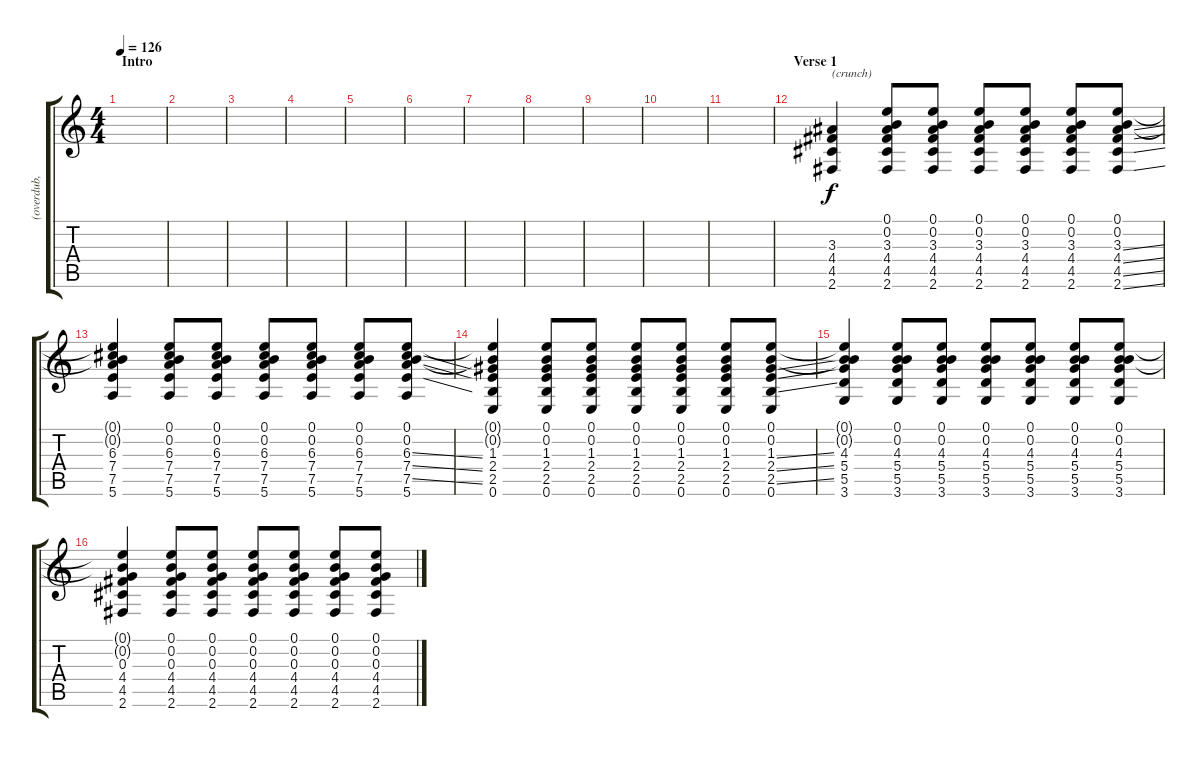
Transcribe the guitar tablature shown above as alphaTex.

\track ("(overdub, 2nd track)" "(overdub, ") {instrument electricguitarclean}
\staff {score tabs}
\tuning (E4 B3 G3 D3 A2 E2) {hide}
\ts (4 4)
\section ("" "Intro")
\tempo 126
\clef g2
\ks c
|
|
|
|
|
|
|
|
|
|
|
\section ("" "Verse 1")
(3.3 4.4 4.5 2.6).4{txt "(crunch)" instrument electricguitarjazz} (0.1 0.2 3.3 4.4 4.5 2.6).8 (0.1 0.2 3.3 4.4 4.5 2.6).8 (0.1 0.2 3.3 4.4 4.5 2.6).8 (0.1 0.2 3.3 4.4 4.5 2.6).8 (0.1 0.2 3.3 4.4 4.5 2.6).8 (0.1 0.2 3.3{ss} 4.4{ss} 4.5{ss} 2.6{ss}).8 |
(0.1{t} 0.2{t} 6.3 7.4 7.5 5.6).4 (0.1 0.2 6.3 7.4 7.5 5.6).8 (0.1 0.2 6.3 7.4 7.5 5.6).8 (0.1 0.2 6.3 7.4 7.5 5.6).8 (0.1 0.2 6.3 7.4 7.5 5.6).8 (0.1 0.2 6.3 7.4 7.5 5.6).8 (0.1 0.2 6.3{ss} 7.4{ss} 7.5{ss} 5.6).8 |
(0.1{t} 0.2{t} 1.3 2.4 2.5 0.6).4 (0.1 0.2 1.3 2.4 2.5 0.6).8 (0.1 0.2 1.3 2.4 2.5 0.6).8 (0.1 0.2 1.3 2.4 2.5 0.6).8 (0.1 0.2 1.3 2.4 2.5 0.6).8 (0.1 0.2 1.3 2.4 2.5 0.6).8 (0.1 0.2 1.3{ss} 2.4{ss} 2.5{ss} 0.6).8 |
(0.1{t} 0.2{t} 4.3 5.4 5.5 3.6).4 (0.1 0.2 4.3 5.4 5.5 3.6).8 (0.1 0.2 4.3 5.4 5.5 3.6).8 (0.1 0.2 4.3 5.4 5.5 3.6).8 (0.1 0.2 4.3 5.4 5.5 3.6).8 (0.1 0.2 4.3 5.4 5.5 3.6).8 (0.1 0.2 4.3 5.4 5.5 3.6).8 |
(0.1{t} 0.2{t} 0.3 4.4 4.5 2.6).4 (0.1 0.2 0.3 4.4 4.5 2.6).8 (0.1 0.2 0.3 4.4 4.5 2.6).8 (0.1 0.2 0.3 4.4 4.5 2.6).8 (0.1 0.2 0.3 4.4 4.5 2.6).8 (0.1 0.2 0.3 4.4 4.5 2.6).8 (0.1 0.2 0.3 4.4{ss} 4.5{ss} 2.6{ss}).8
